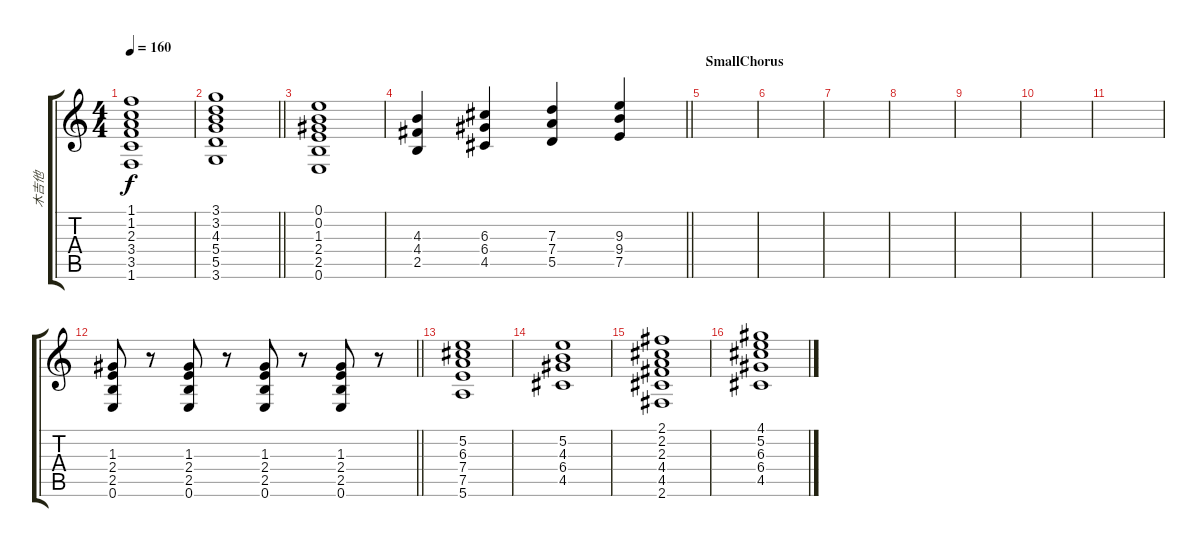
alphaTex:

\track ("木吉他" "木吉他") {instrument acousticguitarsteel}
\staff {score tabs}
\tuning (E4 B3 G3 D3 A2 E2) {hide}
\ts (4 4)
\tempo 160
\clef g2
\ks c
(1.1 1.2 2.3 3.4 3.5 1.6).1{dy f} |
\barLineRight lightlight
(3.1 3.2 4.3 5.4 5.5 3.6).1 |
(0.1 0.2 1.3 2.4 2.5 0.6).1 |
\barLineRight lightlight
(4.3 4.4 2.5).4 (6.3 6.4 4.5).4 (7.3 7.4 5.5).4 (9.3 9.4 7.5).4 |
\section ("" "SmallChorus")
|
|
|
|
|
|
|
\barLineRight lightlight
(1.3 2.4 2.5 0.6).8 r.8 (1.3 2.4 2.5 0.6).8 r.8 (1.3 2.4 2.5 0.6).8 r.8 (1.3 2.4 2.5 0.6).8 r.8 |
(5.2 6.3 7.4 7.5 5.6).1 |
(5.2 4.3 6.4 4.5).1 |
(2.1 2.2 2.3 4.4 4.5 2.6).1 |
(4.1 5.2 6.3 6.4 4.5).1
